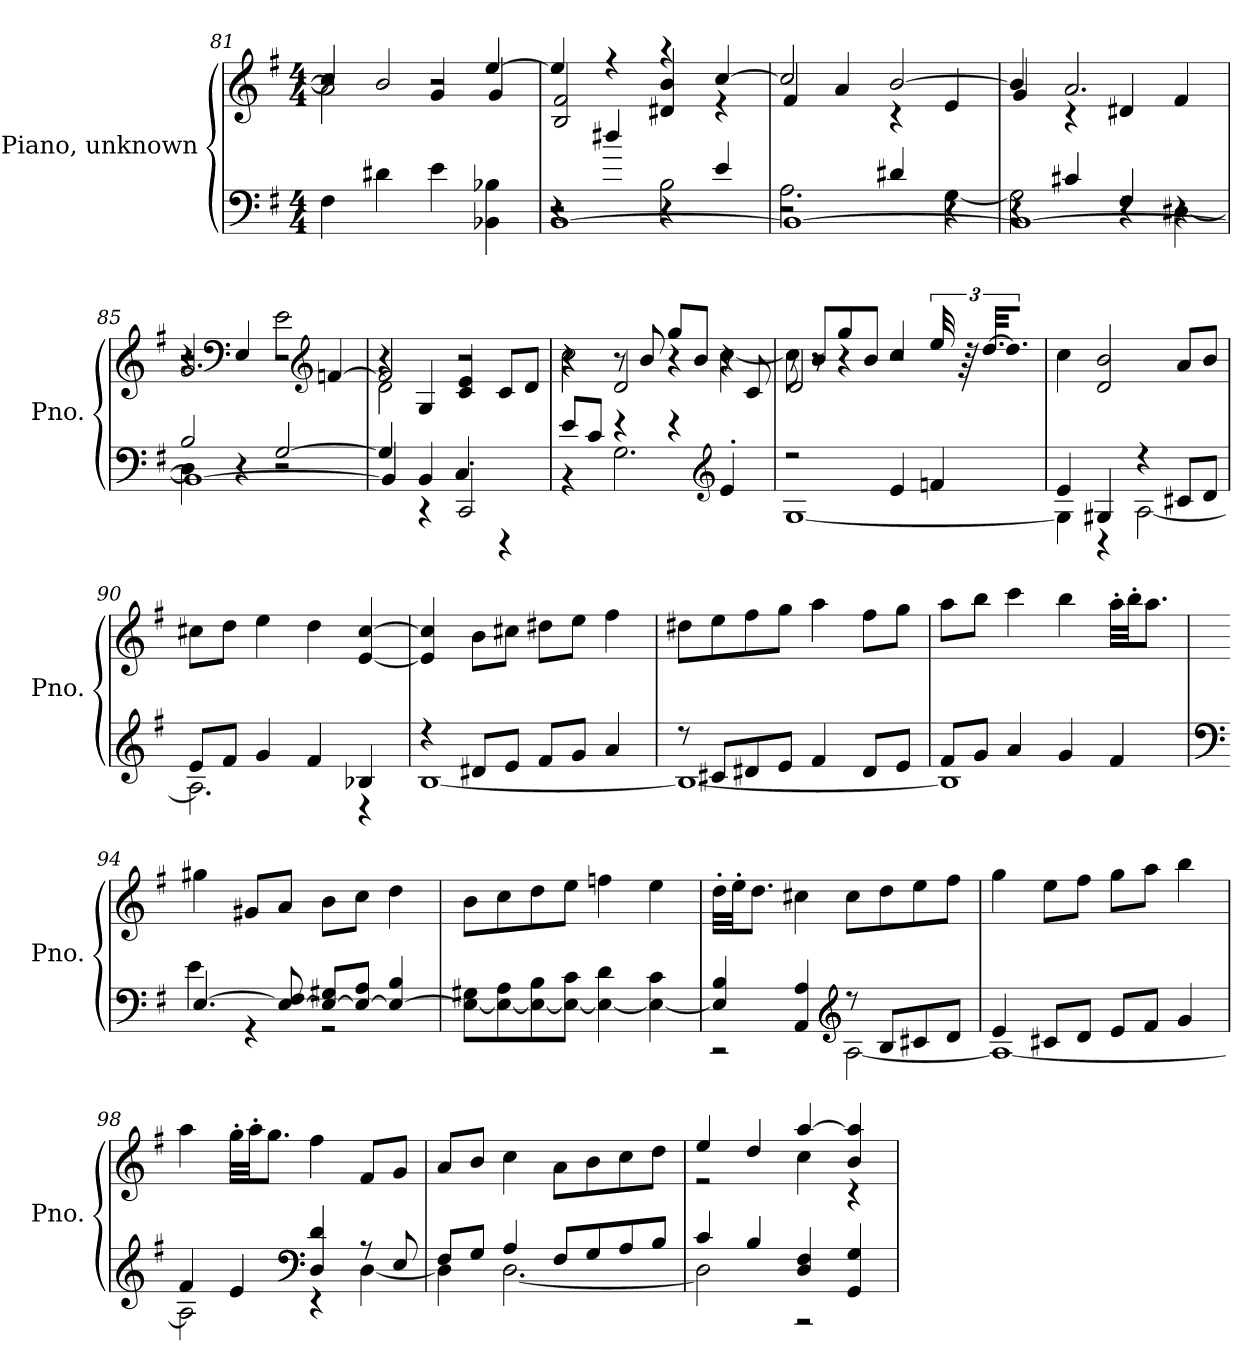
**kern	**kern
*part1	*part1
*staff2	*staff1
*I"Piano, unknown	*
*I'Pno.	*
*clefF4	*clefG2
*k[f#]	*k[f#]
*M4/4	*M4/4
=81	=81
*	*^
*	*	*^
4F#\	4cc/]	2a\]	2r
4d#X\	2b/	.	.
4e\	.	2r	4g/
4BB-X\ 4B-X\	[4ee/	.	4g/
*	*	*v	*v
=82	=82	=82
*^	*	*
*	*^	*	*
4r	2r	[1BB	4ee/]	2B/ 2f#/
4dd#X/	.	.	4r	.
4r	2B\	.	4r	4d#X/ 4b/
4e/	.	.	[4cc/	4r
=83	=83	=83	=83	=83
2r	2.A\	1BB_	2cc/]	4f#/
.	.	.	.	4a/
4d#X/	.	.	[2b/	4r
4r	[4G\	.	.	4e/
=84	=84	=84	=84	=84
4r	2G\]	1BB_	4b/]	4g/
4c#X/	.	.	2.a/	4r
4F#/	4r	.	.	4d#X/
4r	[4D#X\	.	.	4f#/
!!LO:LB:g=z
=85	=85	=85	=85	=85
*	*	*	*	*^
2B/	4D#\]	1BB_	2.g/	2r	4r
*	*	*	*clefF4	*	*
.	4r	.	.	.	4E/
[2G/	2r	.	.	2e\	2r
*	*	*	*clefG2	*	*
.	.	.	[4fn/	.	.
*	*v	*v	*	*	*
=86	=86	=86	=86	=86
4G/]	4BB/]	2f/]	2d\	4r
4BB/	4r	.	.	4G/
2CC'/	4C/	2r	2r	4c/ 4e/
.	4r	.	.	8c/L
.	.	.	.	8d/J
=87	=87	=87	=87	=87
8e/L	4r	4r	2cc\	4r
8c/J	.	.	.	.
4r	2.G\	8r	.	2d/
.	.	8b/	.	.
4r	.	8gg/L	4r	.
.	.	8b/J	.	.
*clefG2	*	*	*	*
4e'/	.	8r	[4cc\	4r
.	.	8c/	.	.
=88	=88	=88	=88	=88
2r	[1G	8r	8cc\]	2d/
.	.	8b/L	8r	.
.	.	8gg/	4r	.
.	.	8b/J	.	.
4e/	.	4cc/	2r	2r
4fn/	.	48ee/	.	.
.	.	96r	.	.
.	.	[48.dd/KKL	.	.
.	.	8.dd/J]	.	.
*	*	*v	*v	*v
!!LO:LB:g=z
=89	=89	=89
4e/	4G\]	4cc\
4G#X/	4r	2d/ 2b/
4r	[2A\	.
8c#X/L	.	8a/L
8d/J	.	8b/J
=90	=90	=90
8e/L	2.A\]	8cc#X\L
8f#/J	.	8dd\J
4g/	.	4ee\
4f#/	.	4dd\
4B-X/	4r	[4e/ [4cc#/
=91	=91	=91
4r	[1B	4e/] 4cc#/]
8d#X/L	.	8b\L
8e/J	.	8cc#X\J
8f#/L	.	8dd#X\L
8g/J	.	8ee\J
4a/	.	4ff#\
=92	=92	=92
8r	1B_	8dd#X\L
8c#X/L	.	8ee\
8d#X/	.	8ff#\
8e/J	.	8gg\J
4f#/	.	4aa\
8d#/L	.	8ff#\L
8e/J	.	8gg\J
=93	=93	=93
8f#/L	1B]	8aa\L
8g/J	.	8bb\J
4a/	.	4ccc\
4g/	.	4bb\
4f#/	.	32aa'\LLL
.	.	32bb'\JJ
.	.	8.aa\J
!!LO:LB:g=z
=94	=94	=94
*clefF4	*	*
[4.E/	4e\	4gg#X\
.	4r	8g#X/L
8E/_ 8F#/	.	8a/J
8E/_ 8G#X/L	2r	8b\L
8E/_ 8A/J	.	8cc\J
4E/_ 4B/	.	4dd\
*v	*v	*
=95	=95
8E\_ 8G#X\L	8b\L
8E\_ 8A\	8cc\
8E\_ 8B\	8dd\
8E\_ 8c\J	8ee\J
4E\_ 4d\	4ffn\
4E\_ 4c\	4ee\
=96	=96
*^	*
4E/] 4B/	2r	32dd'\LLL
.	.	32ee'\JJ
.	.	8.dd\J
4AA/ 4A/	.	4cc#X\
*clefG2	*	*
8r	[2A\	8cc#\L
8B/L	.	8dd\
8c#X/	.	8ee\
8d/J	.	8ff#\J
=97	=97	=97
4e/	1A_	4gg\
8c#X/L	.	8ee\L
8d/J	.	8ff#\J
8e/L	.	8gg\L
8f#/J	.	8aa\J
4g/	.	4bb\
!!LO:PB:g=z
=98	=98	=98
4f#/	2A\]	4aa\
4e/	.	32gg'\LLL
.	.	32aa'\JJ
.	.	8.gg\J
*clefF4	*	*
4D/ 4d/	4r	4ff#\
8r	[4D\	8f#/L
8E/	.	8g/J
=99	=99	=99
8F#/L	4D\]	8a/L
8G/J	.	8b/J
4A/	[2.D\	4cc\
8F#/L	.	8a\L
8G/	.	8b\
8A/	.	8cc\
8B/J	.	8dd\J
=100	=100	=100
*	*	*^
4c/	2D\]	4ee/	2r
4B/	.	4dd/	.
4D/ 4F#/	2r	[4aa/	4cc\
4GG/ 4G/	.	4b/ 4aa/]	4r
*v	*v	*	*
*	*v	*v
=	=
*-	*-
